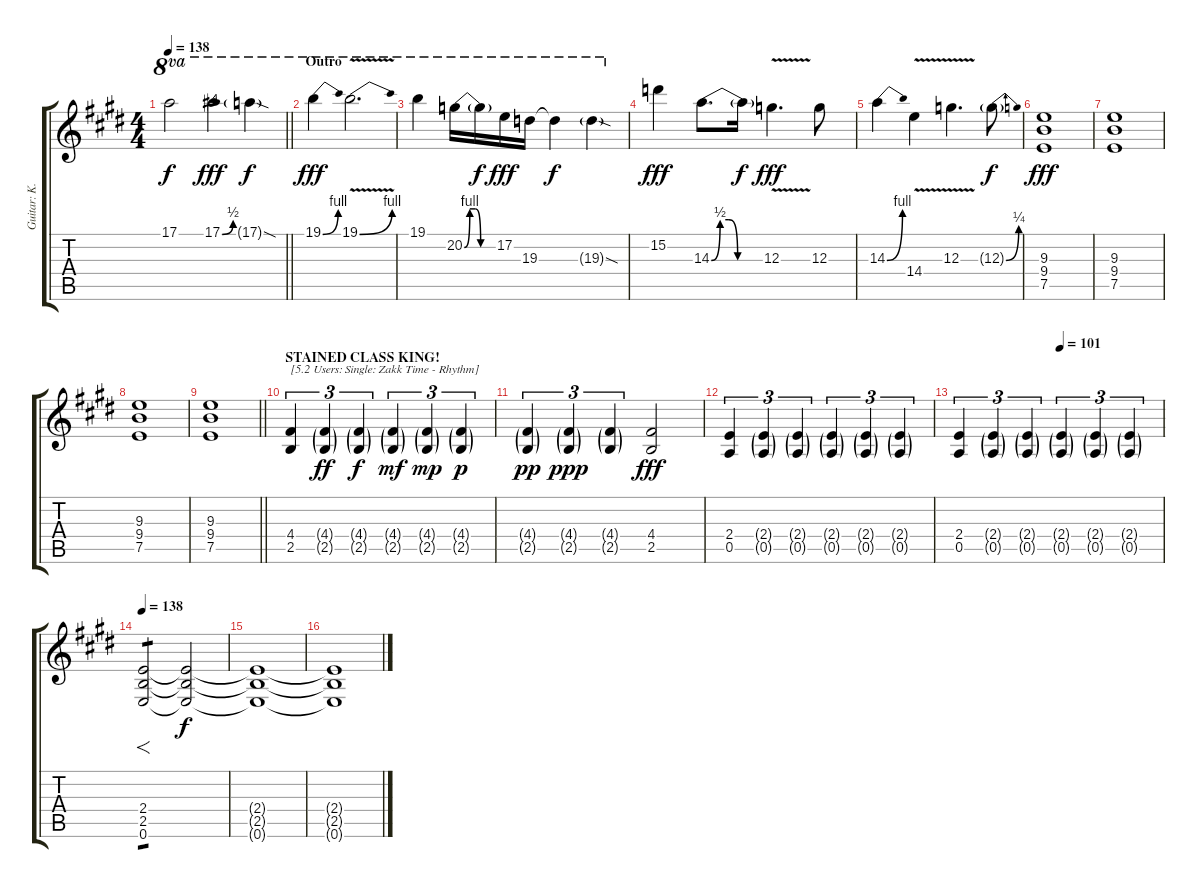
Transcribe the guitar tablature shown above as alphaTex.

\track ("Guitar: K.K." "Guitar: K.") {instrument overdrivenguitar}
\staff {score tabs}
\tuning (E4 B3 G3 D3 A2 E2) {hide}
\ts (4 4)
\tempo 138
\clef g2
\barLineRight lightlight
\ks e
17.1{t}.2{ot 8va dy f} 17.1{be (bend 0 0 60 2)}.4{ot 8va dy fff} 17.1{sod g}.4{ot 8va dy f} |
\section ("" "Outro")
19.1{be (bend 0 0 60 4)}.4{ot 8va dy fff} 19.1{be (bend 0 0 60 4) v}.2{d ot 8va} |
19.1.4{ot 8va} 20.2{be (custom 0 0 10 4 20 4 30 0 60 0)}.16{ot 8va} 20.2{t}.16{ot 8va dy f} 17.2.16{ot 8va dy fff} 19.3.16{ot 8va} 19.3{t}.4{ot 8va dy f} 19.3{sod g}.4{ot 8va} |
15.2.4{dy fff} 14.3{be (custom 0 0 10 2 20 2 30 0 60 0)}.8{d} 14.3{t}.16{dy f} 12.3{v}.4{d dy fff} 12.3.8 |
14.3{be (bend 0 0 60 4)}.4 14.4{v}.4 12.3{v}.4{d} 12.3{be (bend 0 0 60 1) g}.8{dy f} |
(9.3 9.4 7.5).1{dy fff} |
(9.3 9.4 7.5).1 |
(9.3 9.4 7.5).1 |
\barLineRight lightlight
(9.3 9.4 7.5).1 |
\section ("" "STAINED CLASS KING!")
(4.4 2.5).4{tu (3 2) txt "[5.2 Users: Single: Zakk Time - Rhythm]" volume 0 balance 5 instrument overdrivenguitar} (4.4{g} 2.5{g}).4{tu (3 2) dy ff volume 0} (4.4{g} 2.5{g}).4{tu (3 2) dy f} (4.4{g} 2.5{g}).4{tu (3 2) dy mf} (4.4{g} 2.5{g}).4{tu (3 2) dy mp} (4.4{g} 2.5{g}).4{tu (3 2) dy p} |
(4.4{g} 2.5{g}).4{tu (3 2) dy pp} (4.4{g} 2.5{g}).4{tu (3 2) dy ppp} (4.4{g} 2.5{g}).4{tu (3 2)} (4.4 2.5).2{dy fff volume 16} |
(2.4 0.5).4{tu (3 2)} (2.4{g} 0.5{g}).4{tu (3 2) volume 0} (2.4{g} 0.5{g}).4{tu (3 2)} (2.4{g} 0.5{g}).4{tu (3 2)} (2.4{g} 0.5{g}).4{tu (3 2)} (2.4{g} 0.5{g}).4{tu (3 2)} |
\tempo (101 0.5)
(2.4 0.5).4{tu (3 2)} (2.4{g} 0.5{g}).4{tu (3 2)} (2.4{g} 0.5{g}).4{tu (3 2)} (2.4{g} 0.5{g}).4{tu (3 2)} (2.4{g} 0.5{g}).4{tu (3 2)} (2.4{g} 0.5{g}).4{tu (3 2)} |
\tempo 138
(2.4 2.5 0.6).2{f tp 1 volume 12} (2.4{t} 2.5{t} 0.6{t}).2{dy f} |
(2.4{t} 2.5{t} 0.6{t}).1 |
(2.4{t} 2.5{t} 0.6{t}).1
